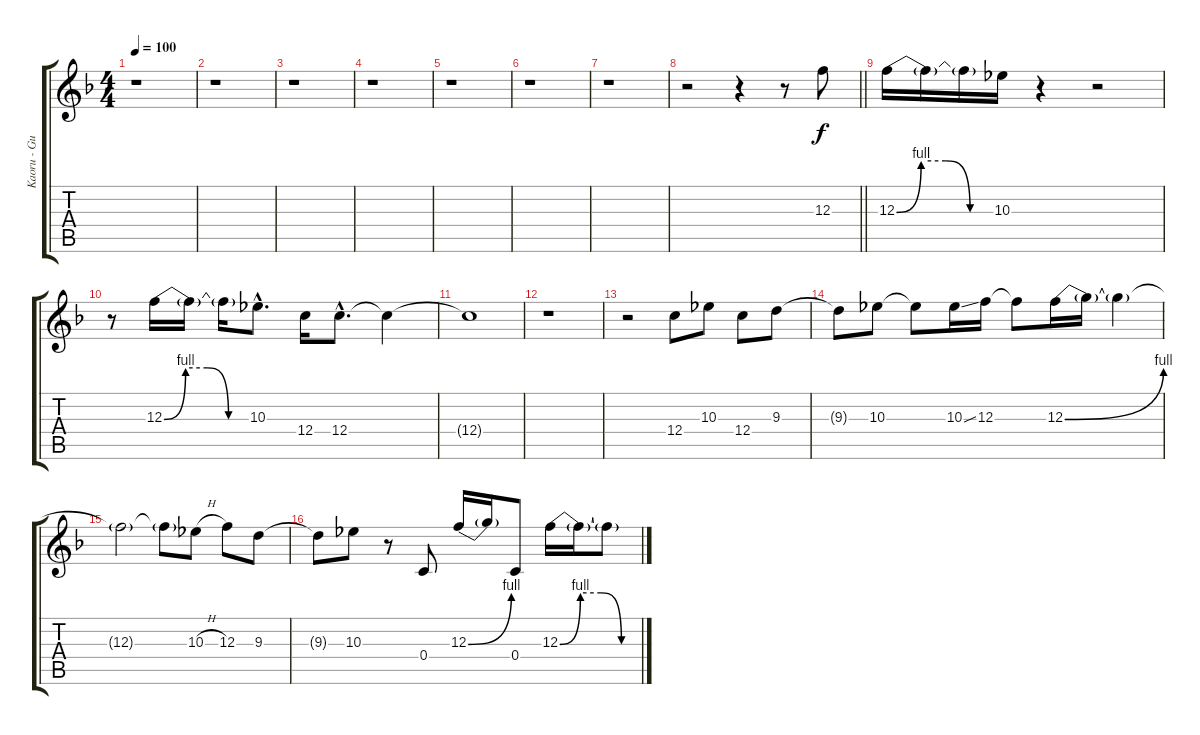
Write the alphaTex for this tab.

\track ("Kaoru - Guitar 2" "Kaoru - Gu") {instrument overdrivenguitar}
\staff {score tabs}
\tuning (D4 A3 F3 C3 G2 D2) {hide}
\ts (4 4)
\tempo 100
\clef g2
\ks f
r.1{dy f} |
r.1 |
r.1 |
r.1 |
r.1 |
r.1 |
r.1 |
\barLineRight lightlight
r.2{volume 16 instrument overdrivenguitar} r.4 r.8 12.3.8 |
12.3{be (custom 0 0 15 4 30 4 45 0 60 0)}.16 12.3{t}.16 12.3{t}.16 10.3.16 r.4 r.2 |
r.8 12.3{be (custom 0 0 15 4 30 4 45 0 60 0)}.16 12.3{t}.16 12.3{t}.16 10.3{hac}.8{d} 12.4.16 12.4{hac}.8{d} 12.4{t}.4 |
12.4{t}.1 |
r.1 |
r.2 12.4.8 10.3.8 12.4.8 9.3.8 |
9.3{t}.8 10.3.8 10.3{t}.8 10.3{ss}.16 12.3.16 12.3{t}.8 12.3{be (bend 0 0 60 4)}.16 12.3{t}.16 12.3{t}.4 |
12.3{t}.2 12.3{t}.8 10.3{h}.8 12.3.8 9.3.8 |
9.3{t}.8 10.3.8 r.8 0.4.8 12.3{be (bend 0 0 60 4)}.16 12.3{t}.16 0.4.8 12.3{be (custom 0 0 15 4 30 4 45 0 60 0)}.16 12.3{t}.16 12.3{t}.8
